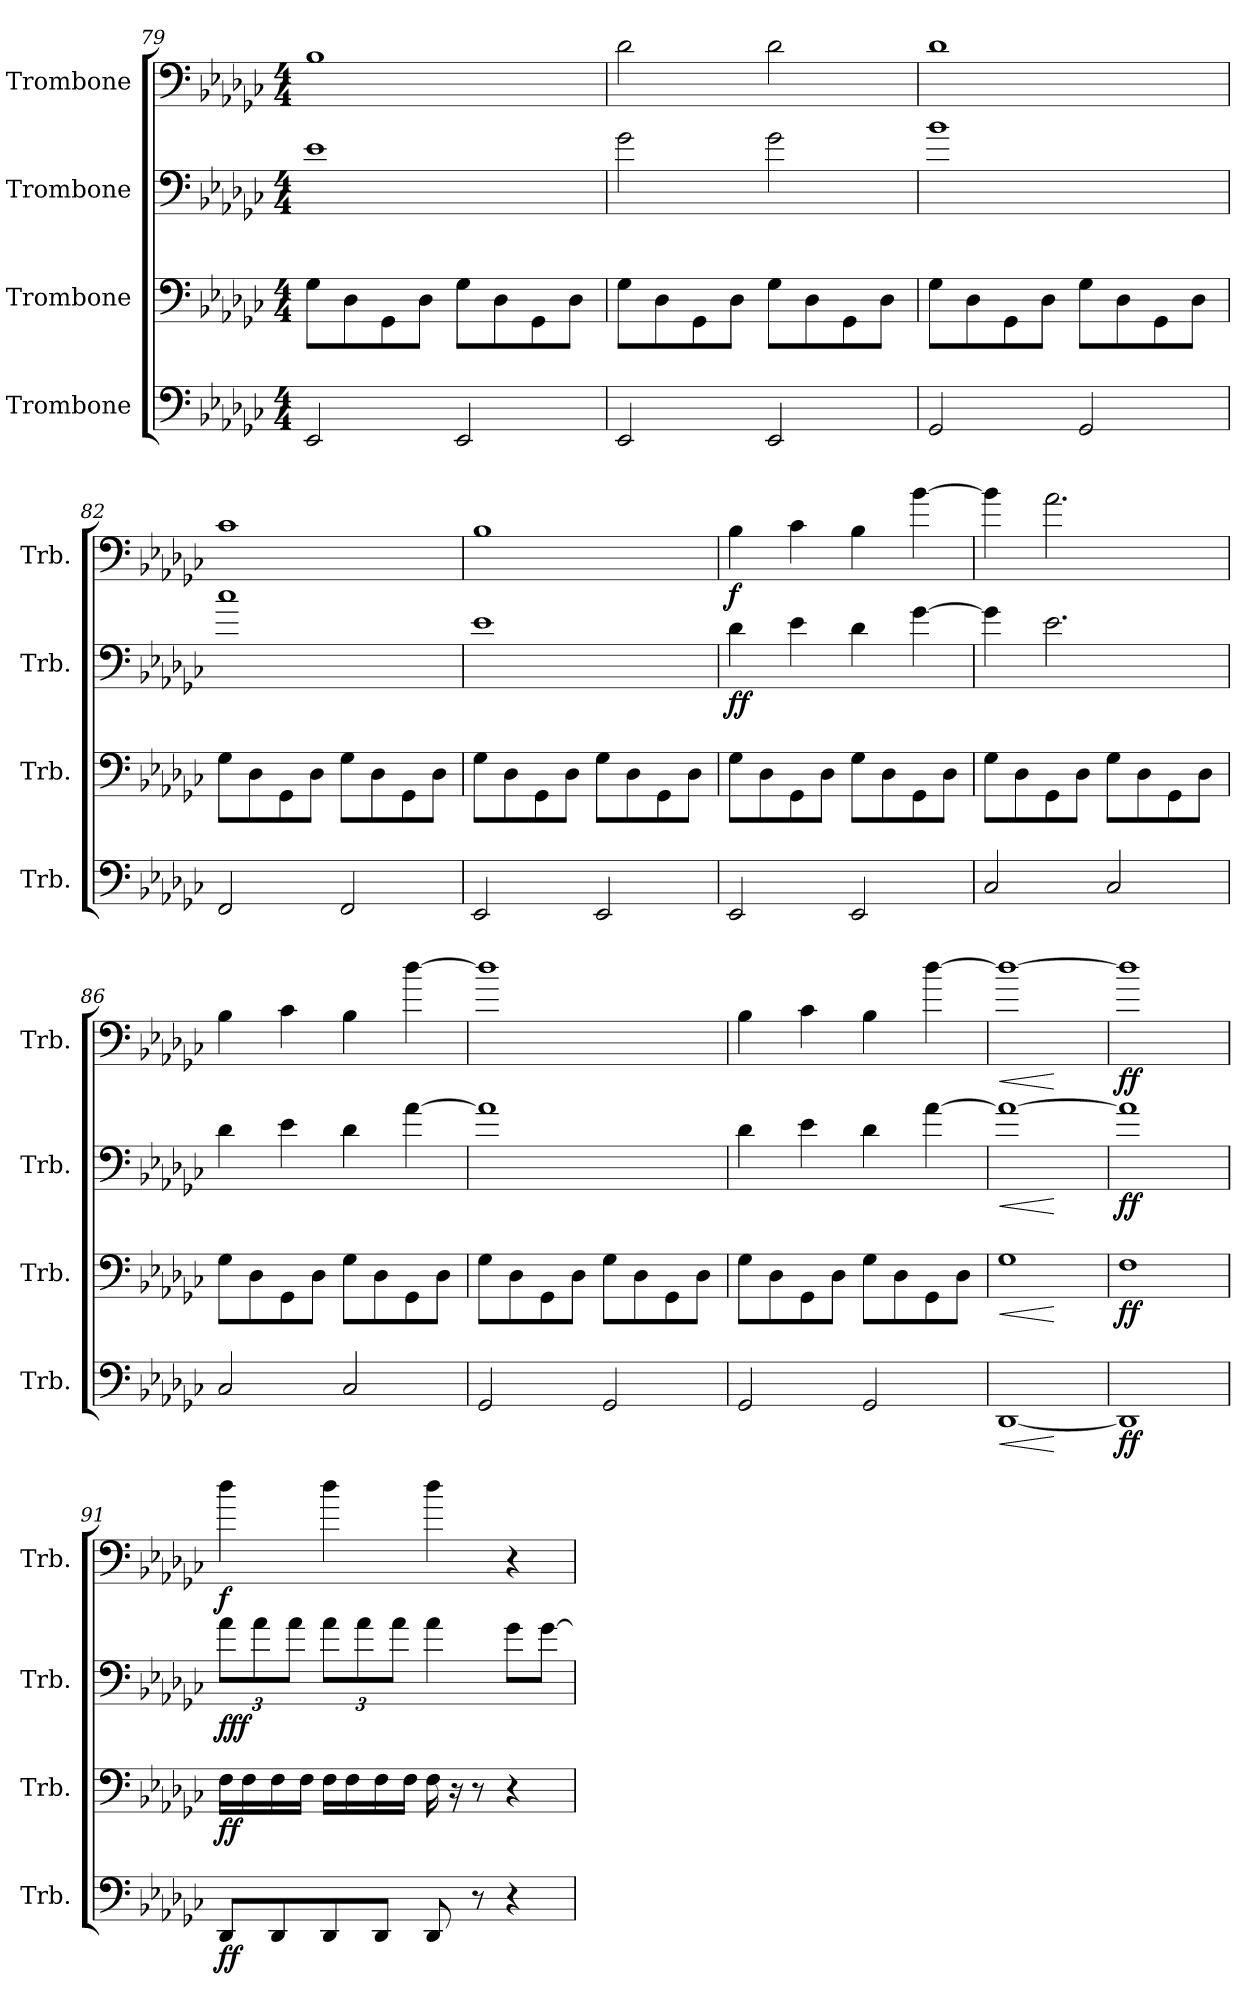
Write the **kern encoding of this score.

**kern	**dynam	**kern	**dynam	**kern	**dynam	**kern	**dynam
*part4	*part4	*part3	*part3	*part2	*part2	*part1	*part1
*staff4	*staff4	*staff3	*staff3	*staff2	*staff2	*staff1	*staff1
*I"Trombone	*	*I"Trombone	*	*I"Trombone	*	*I"Trombone	*
*I'Trb.	*	*I'Trb.	*	*I'Trb.	*	*I'Trb.	*
*clefF4	*	*clefF4	*	*clefF4	*	*clefF4	*
*k[b-e-a-d-g-c-]	*	*k[b-e-a-d-g-c-]	*	*k[b-e-a-d-g-c-]	*	*k[b-e-a-d-g-c-]	*
*G-:	*	*G-:	*	*G-:	*	*G-:	*
*M4/4	*	*M4/4	*	*M4/4	*	*M4/4	*
=79	=79	=79	=79	=79	=79	=79	=79
2EE-/	.	8G-\L	.	1e-	.	1B-	.
.	.	8D-\	.	.	.	.	.
.	.	8GG-\	.	.	.	.	.
.	.	8D-\J	.	.	.	.	.
2EE-/	.	8G-\L	.	.	.	.	.
.	.	8D-\	.	.	.	.	.
.	.	8GG-\	.	.	.	.	.
.	.	8D-\J	.	.	.	.	.
=80	=80	=80	=80	=80	=80	=80	=80
2EE-/	.	8G-\L	.	2g-\	.	2d-\	.
.	.	8D-\	.	.	.	.	.
.	.	8GG-\	.	.	.	.	.
.	.	8D-\J	.	.	.	.	.
2EE-/	.	8G-\L	.	2g-\	.	2d-\	.
.	.	8D-\	.	.	.	.	.
.	.	8GG-\	.	.	.	.	.
.	.	8D-\J	.	.	.	.	.
=81	=81	=81	=81	=81	=81	=81	=81
2GG-/	.	8G-\L	.	1b-	.	1d-	.
.	.	8D-\	.	.	.	.	.
.	.	8GG-\	.	.	.	.	.
.	.	8D-\J	.	.	.	.	.
2GG-/	.	8G-\L	.	.	.	.	.
.	.	8D-\	.	.	.	.	.
.	.	8GG-\	.	.	.	.	.
.	.	8D-\J	.	.	.	.	.
!!LO:LB:g=z
=82	=82	=82	=82	=82	=82	=82	=82
2FF/	.	8G-\L	.	1cc-	.	1c-	.
.	.	8D-\	.	.	.	.	.
.	.	8GG-\	.	.	.	.	.
.	.	8D-\J	.	.	.	.	.
2FF/	.	8G-\L	.	.	.	.	.
.	.	8D-\	.	.	.	.	.
.	.	8GG-\	.	.	.	.	.
.	.	8D-\J	.	.	.	.	.
=83	=83	=83	=83	=83	=83	=83	=83
2EE-/	.	8G-\L	.	1e-	.	1B-	.
.	.	8D-\	.	.	.	.	.
.	.	8GG-\	.	.	.	.	.
.	.	8D-\J	.	.	.	.	.
2EE-/	.	8G-\L	.	.	.	.	.
.	.	8D-\	.	.	.	.	.
.	.	8GG-\	.	.	.	.	.
.	.	8D-\J	.	.	.	.	.
=84	=84	=84	=84	=84	=84	=84	=84
!	!	!	!	!	!LO:DY:b	!	!LO:DY:b
2EE-/	.	8G-\L	.	4d-\	ff	4B-\	f
.	.	8D-\	.	.	.	.	.
.	.	8GG-\	.	4e-\	.	4c-\	.
.	.	8D-\J	.	.	.	.	.
2EE-/	.	8G-\L	.	4d-\	.	4B-\	.
.	.	8D-\	.	.	.	.	.
.	.	8GG-\	.	[4g-\	.	[4b-\	.
.	.	8D-\J	.	.	.	.	.
=85	=85	=85	=85	=85	=85	=85	=85
2C-/	.	8G-\L	.	4g-\]	.	4b-\]	.
.	.	8D-\	.	.	.	.	.
.	.	8GG-\	.	2.e-\	.	2.a-\	.
.	.	8D-\J	.	.	.	.	.
2C-/	.	8G-\L	.	.	.	.	.
.	.	8D-\	.	.	.	.	.
.	.	8GG-\	.	.	.	.	.
.	.	8D-\J	.	.	.	.	.
!!LO:LB:g=z
=86	=86	=86	=86	=86	=86	=86	=86
2C-/	.	8G-\L	.	4d-\	.	4B-\	.
.	.	8D-\	.	.	.	.	.
.	.	8GG-\	.	4e-\	.	4c-\	.
.	.	8D-\J	.	.	.	.	.
2C-/	.	8G-\L	.	4d-\	.	4B-\	.
.	.	8D-\	.	.	.	.	.
.	.	8GG-\	.	[4a-\	.	[4dd-\	.
.	.	8D-\J	.	.	.	.	.
=87	=87	=87	=87	=87	=87	=87	=87
2GG-/	.	8G-\L	.	1a-]	.	1dd-]	.
.	.	8D-\	.	.	.	.	.
.	.	8GG-\	.	.	.	.	.
.	.	8D-\J	.	.	.	.	.
2GG-/	.	8G-\L	.	.	.	.	.
.	.	8D-\	.	.	.	.	.
.	.	8GG-\	.	.	.	.	.
.	.	8D-\J	.	.	.	.	.
=88	=88	=88	=88	=88	=88	=88	=88
2GG-/	.	8G-\L	.	4d-\	.	4B-\	.
.	.	8D-\	.	.	.	.	.
.	.	8GG-\	.	4e-\	.	4c-\	.
.	.	8D-\J	.	.	.	.	.
2GG-/	.	8G-\L	.	4d-\	.	4B-\	.
.	.	8D-\	.	.	.	.	.
.	.	8GG-\	.	[4a-\	.	[4dd-\	.
.	.	8D-\J	.	.	.	.	.
=89	=89	=89	=89	=89	=89	=89	=89
!	!LO:HP:b	!	!LO:HP:b	!	!LO:HP:b	!	!LO:HP:b
[1DD-	<	1G-	<	1a-_	<	1dd-_	<
.	[	.	[	.	[	.	[
!!LO:PB:g=z
=90	=90	=90	=90	=90	=90	=90	=90
!	!LO:DY:b	!	!LO:DY:b	!	!LO:DY:b	!	!LO:DY:b
1DD-]	ff	1F	ff	1a-]	ff	1dd-]	ff
=91	=91	=91	=91	=91	=91	=91	=91
*	*	*	*	*Xbrackettup	*	*	*
!	!LO:DY:b	!	!LO:DY:b	!	!LO:DY:b	!	!LO:DY:b
8DD-/L	ff	16F\LL	ff	12a-\L	fff	4dd-\	f
.	.	16F\	.	.	.	.	.
.	.	.	.	12a-\	.	.	.
8DD-/	.	16F\	.	.	.	.	.
.	.	.	.	12a-\J	.	.	.
.	.	16F\JJ	.	.	.	.	.
8DD-/	.	16F\LL	.	12a-\L	.	4dd-\	.
.	.	16F\	.	.	.	.	.
.	.	.	.	12a-\	.	.	.
8DD-/J	.	16F\	.	.	.	.	.
.	.	.	.	12a-\J	.	.	.
.	.	16F\JJ	.	.	.	.	.
8DD-/	.	16F\	.	4a-\	.	4dd-\	.
.	.	16r	.	.	.	.	.
8r	.	8r	.	.	.	.	.
4r	.	4r	.	8g-\L	.	4r	.
.	.	.	.	[8g-\J	.	.	.
=	=	=	=	=	=	=	=
*-	*-	*-	*-	*-	*-	*-	*-
